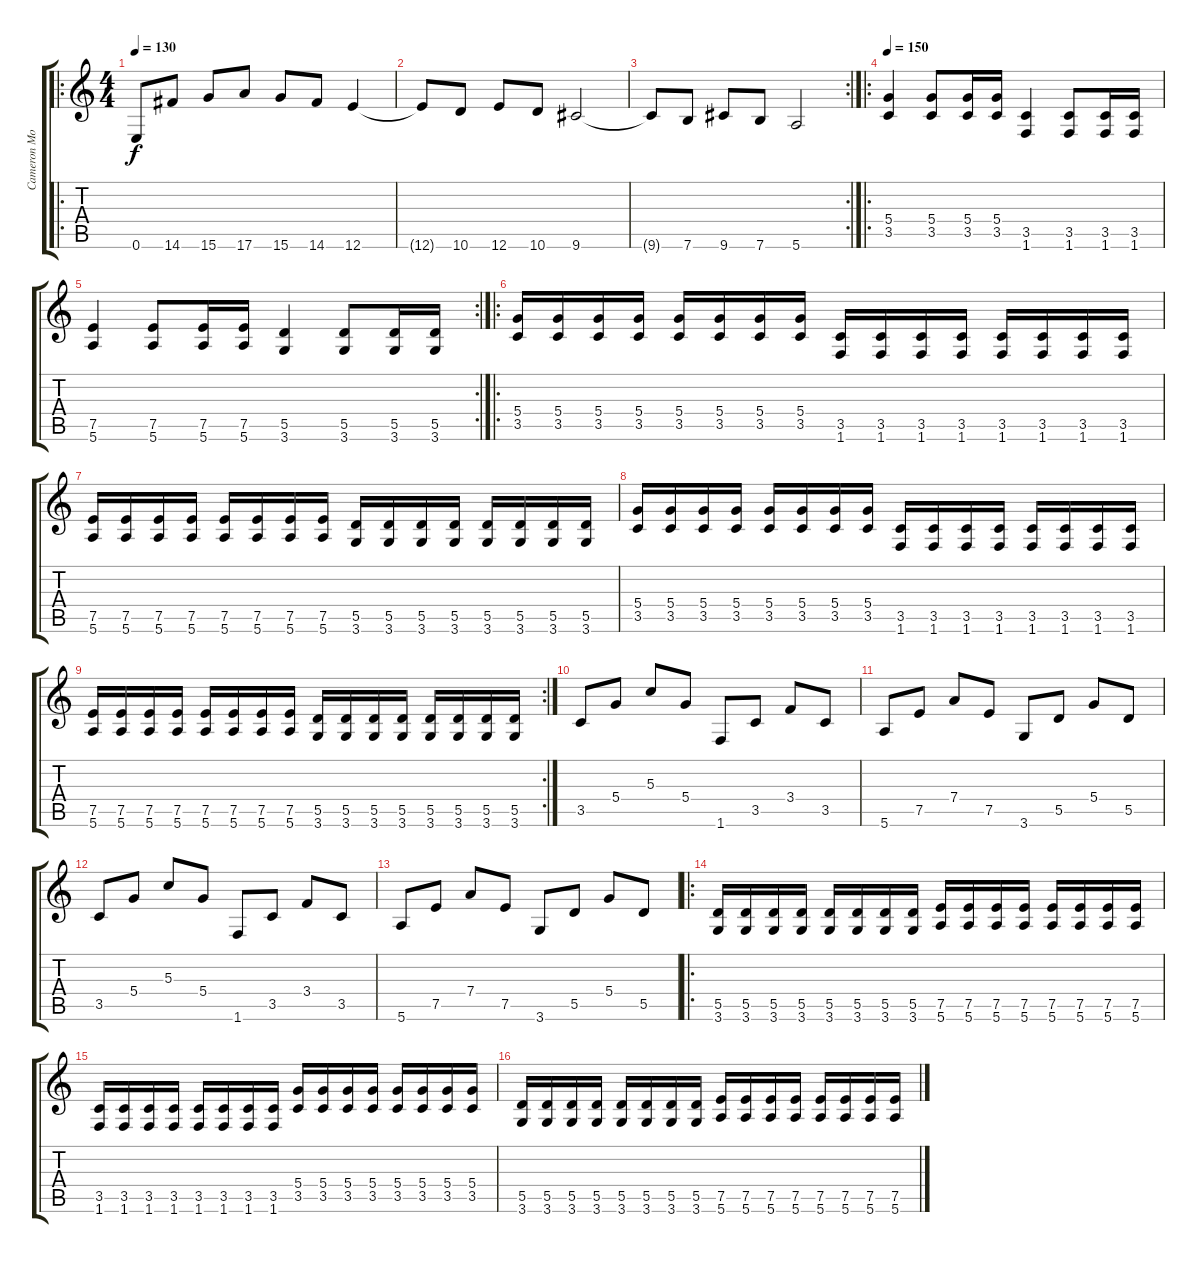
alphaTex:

\track ("Cameron Morrison" "Cameron Mo") {instrument electricguitarclean}
\staff {score tabs}
\tuning (E4 B3 G3 D3 A2 E2) {hide}
\ro
\ts (4 4)
\tempo 130
\clef g2
\ks c
0.6.8{dy f instrument electricguitarclean} 14.6.8 15.6.8 17.6.8 15.6.8 14.6.8 12.6.4 |
12.6{t}.8 10.6.8 12.6.8 10.6.8 9.6.2 |
\rc 2
9.6{t}.8 7.6.8 9.6.8 7.6.8 5.6.2 |
\ro
\tempo 150
(5.4 3.5).4 (5.4 3.5).8 (5.4 3.5).16 (5.4 3.5).16 (3.5 1.6).4 (3.5 1.6).8 (3.5 1.6).16 (3.5 1.6).16 |
\rc 2
(7.5 5.6).4 (7.5 5.6).8 (7.5 5.6).16 (7.5 5.6).16 (5.5 3.6).4 (5.5 3.6).8 (5.5 3.6).16 (5.5 3.6).16 |
\ro
(5.4 3.5).16{instrument distortionguitar} (5.4 3.5).16 (5.4 3.5).16 (5.4 3.5).16 (5.4 3.5).16 (5.4 3.5).16 (5.4 3.5).16 (5.4 3.5).16 (3.5 1.6).16 (3.5 1.6).16 (3.5 1.6).16 (3.5 1.6).16 (3.5 1.6).16 (3.5 1.6).16 (3.5 1.6).16 (3.5 1.6).16 |
(7.5 5.6).16 (7.5 5.6).16 (7.5 5.6).16 (7.5 5.6).16 (7.5 5.6).16 (7.5 5.6).16 (7.5 5.6).16 (7.5 5.6).16 (5.5 3.6).16 (5.5 3.6).16 (5.5 3.6).16 (5.5 3.6).16 (5.5 3.6).16 (5.5 3.6).16 (5.5 3.6).16 (5.5 3.6).16 |
(5.4 3.5).16{instrument distortionguitar} (5.4 3.5).16 (5.4 3.5).16 (5.4 3.5).16 (5.4 3.5).16 (5.4 3.5).16 (5.4 3.5).16 (5.4 3.5).16 (3.5 1.6).16 (3.5 1.6).16 (3.5 1.6).16 (3.5 1.6).16 (3.5 1.6).16 (3.5 1.6).16 (3.5 1.6).16 (3.5 1.6).16 |
\rc 2
(7.5 5.6).16 (7.5 5.6).16 (7.5 5.6).16 (7.5 5.6).16 (7.5 5.6).16 (7.5 5.6).16 (7.5 5.6).16 (7.5 5.6).16 (5.5 3.6).16 (5.5 3.6).16 (5.5 3.6).16 (5.5 3.6).16 (5.5 3.6).16 (5.5 3.6).16 (5.5 3.6).16 (5.5 3.6).16 |
3.5.8{instrument electricguitarclean} 5.4.8 5.3.8 5.4.8 1.6.8 3.5.8 3.4.8 3.5.8 |
5.6.8 7.5.8 7.4.8 7.5.8 3.6.8 5.5.8 5.4.8 5.5.8 |
3.5.8 5.4.8 5.3.8 5.4.8 1.6.8 3.5.8 3.4.8 3.5.8 |
5.6.8 7.5.8 7.4.8 7.5.8 3.6.8 5.5.8 5.4.8 5.5.8 |
\ro
(5.5 3.6).16{instrument distortionguitar} (5.5 3.6).16 (5.5 3.6).16 (5.5 3.6).16 (5.5 3.6).16 (5.5 3.6).16 (5.5 3.6).16 (5.5 3.6).16 (7.5 5.6).16 (7.5 5.6).16 (7.5 5.6).16 (7.5 5.6).16 (7.5 5.6).16 (7.5 5.6).16 (7.5 5.6).16 (7.5 5.6).16 |
(3.5 1.6).16 (3.5 1.6).16 (3.5 1.6).16 (3.5 1.6).16 (3.5 1.6).16 (3.5 1.6).16 (3.5 1.6).16 (3.5 1.6).16 (5.4 3.5).16 (5.4 3.5).16 (5.4 3.5).16 (5.4 3.5).16 (5.4 3.5).16 (5.4 3.5).16 (5.4 3.5).16 (5.4 3.5).16 |
(5.5 3.6).16{instrument distortionguitar} (5.5 3.6).16 (5.5 3.6).16 (5.5 3.6).16 (5.5 3.6).16 (5.5 3.6).16 (5.5 3.6).16 (5.5 3.6).16 (7.5 5.6).16 (7.5 5.6).16 (7.5 5.6).16 (7.5 5.6).16 (7.5 5.6).16 (7.5 5.6).16 (7.5 5.6).16 (7.5 5.6).16
